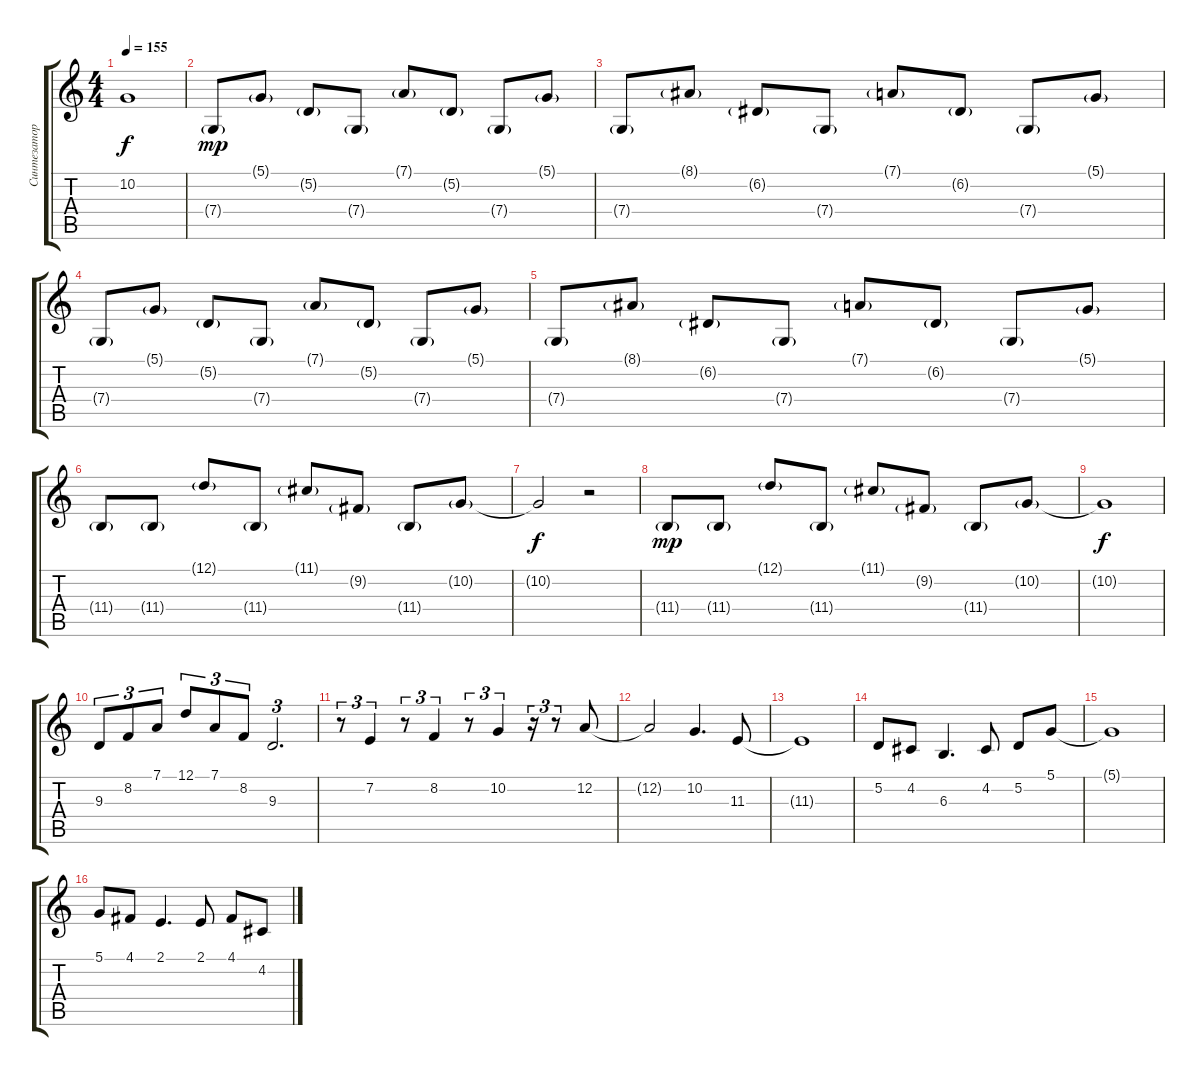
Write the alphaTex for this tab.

\track ("Синтезатор" "Синтезатор") {instrument stringensemble1}
\staff {score tabs}
\tuning (D4 A3 F3 C3 G2 D2) {hide}
\ts (4 4)
\tempo 155
\clef g2
\ks c
10.2{t}.1{dy f} |
7.4{g}.8{dy mp} 5.1{g}.8 5.2{g}.8 7.4{g}.8 7.1{g}.8 5.2{g}.8 7.4{g}.8 5.1{g}.8 |
7.4{g}.8 8.1{g}.8 6.2{g}.8 7.4{g}.8 7.1{g}.8 6.2{g}.8 7.4{g}.8 5.1{g}.8 |
7.4{g}.8 5.1{g}.8 5.2{g}.8 7.4{g}.8 7.1{g}.8 5.2{g}.8 7.4{g}.8 5.1{g}.8 |
7.4{g}.8 8.1{g}.8 6.2{g}.8 7.4{g}.8 7.1{g}.8 6.2{g}.8 7.4{g}.8 5.1{g}.8 |
11.4{g}.8 11.4{g}.8 12.1{g}.8 11.4{g}.8 11.1{g}.8 9.2{g}.8 11.4{g}.8 10.2{g}.8 |
10.2{t}.2{dy f} r.2 |
11.4{g}.8{dy mp} 11.4{g}.8 12.1{g}.8 11.4{g}.8 11.1{g}.8 9.2{g}.8 11.4{g}.8 10.2{g}.8 |
10.2{t}.1{dy f} |
9.3.8{tu (3 2) volume 12 instrument distortionguitar} 8.2.8{tu (3 2)} 7.1.8{tu (3 2)} 12.1.8{tu (3 2)} 7.1.8{tu (3 2)} 8.2.8{tu (3 2)} 9.3.2{d tu (3 2)} |
r.8{tu (3 2)} 7.2.4{tu (3 2)} r.8{tu (3 2)} 8.2.4{tu (3 2)} r.8{tu (3 2)} 10.2.4{tu (3 2)} r.16{tu (3 2)} r.8{tu (3 2)} 12.2.8 |
12.2{t}.2 10.2.4{d} 11.3.8 |
11.3{t}.1 |
5.2.8{instrument stringensemble1} 4.2.8 6.3.4{d} 4.2.8 5.2.8 5.1.8 |
5.1{t}.1 |
5.1.8 4.1.8 2.1.4{d} 2.1.8 4.1.8 4.2.8
